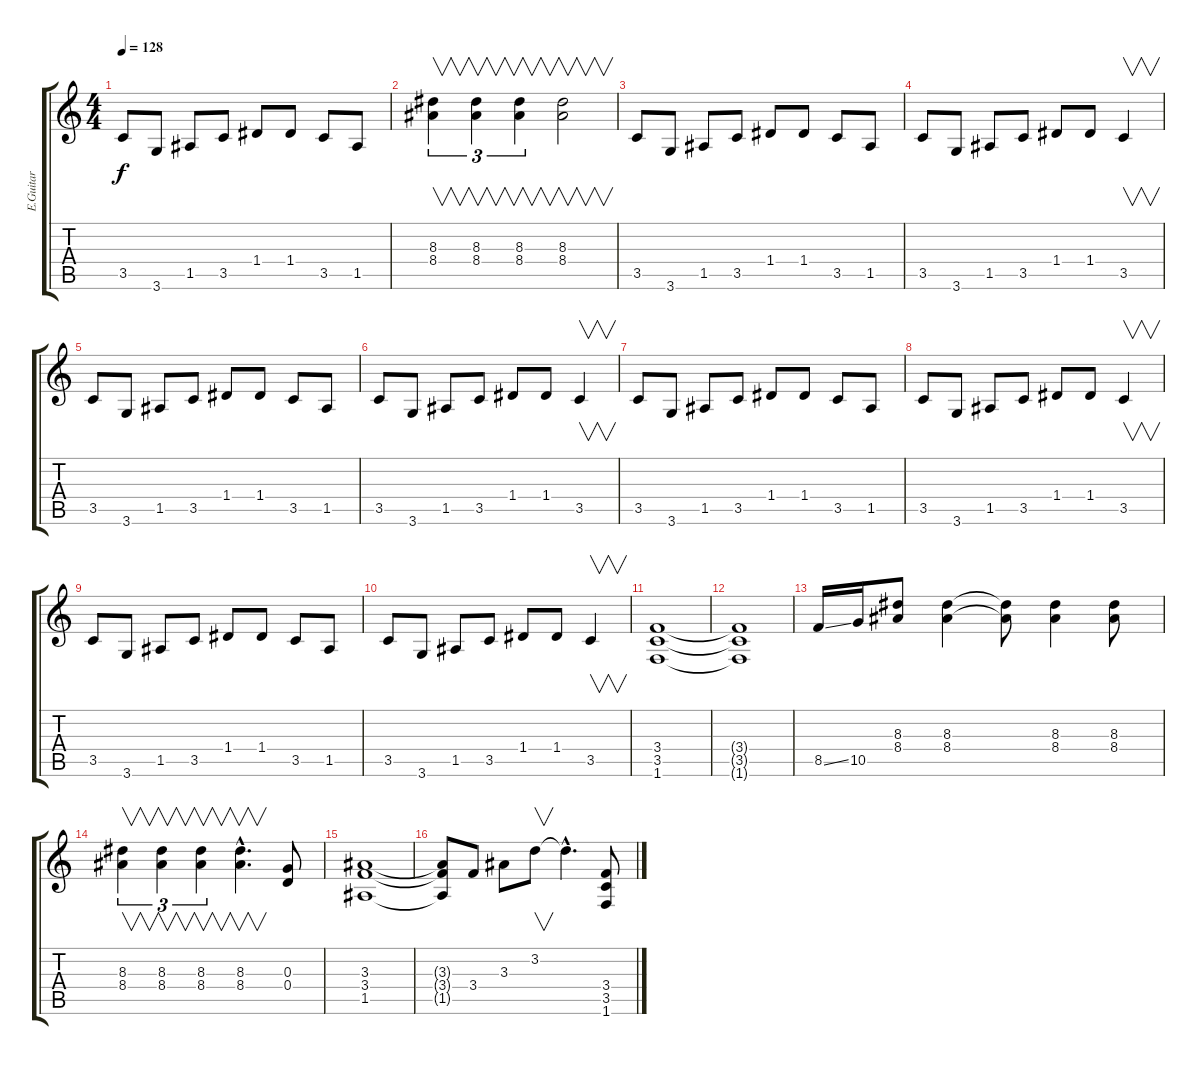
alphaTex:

\track ("E.Guitar" "E.Guitar") {instrument overdrivenguitar}
\staff {score tabs}
\tuning (E4 B3 G3 D3 A2 E2) {hide}
\ts (4 4)
\tempo 128
\clef g2
\ks c
3.5.8{dy f} 3.6.8 1.5.8 3.5.8 1.4.8 1.4.8 3.5.8 1.5.8 |
(8.3 8.4).4{v tu (3 2)} (8.3 8.4).4{v tu (3 2)} (8.3 8.4).4{v tu (3 2)} (8.3 8.4).2{v} |
3.5.8 3.6.8 1.5.8 3.5.8 1.4.8 1.4.8 3.5.8 1.5.8 |
3.5.8 3.6.8 1.5.8 3.5.8 1.4.8 1.4.8 3.5.4{v} |
3.5.8 3.6.8 1.5.8 3.5.8 1.4.8 1.4.8 3.5.8 1.5.8 |
3.5.8 3.6.8 1.5.8 3.5.8 1.4.8 1.4.8 3.5.4{v} |
3.5.8 3.6.8 1.5.8 3.5.8 1.4.8 1.4.8 3.5.8 1.5.8 |
3.5.8 3.6.8 1.5.8 3.5.8 1.4.8 1.4.8 3.5.4{v} |
3.5.8 3.6.8 1.5.8 3.5.8 1.4.8 1.4.8 3.5.8 1.5.8 |
3.5.8 3.6.8 1.5.8 3.5.8 1.4.8 1.4.8 3.5.4{v} |
(3.4 3.5 1.6).1 |
(3.4{t} 3.5{t} 1.6{t}).1 |
8.5{ss}.16 10.5.16 (8.3 8.4).8 (8.3 8.4).4 (8.3{t} 8.4{t}).8 (8.3 8.4).4 (8.3 8.4).8 |
(8.3 8.4).4{v tu (3 2)} (8.3 8.4).4{v tu (3 2)} (8.3 8.4).4{v tu (3 2)} (8.3{hac} 8.4{hac}).4{v d} (0.3 0.4).8 |
(3.3 3.4 1.5).1 |
(3.3{t} 3.4{t} 1.5{t}).8 3.4.8 3.3.8 3.2.8{v} 3.2{hac t}.4{d} (3.4 3.5 1.6).8
